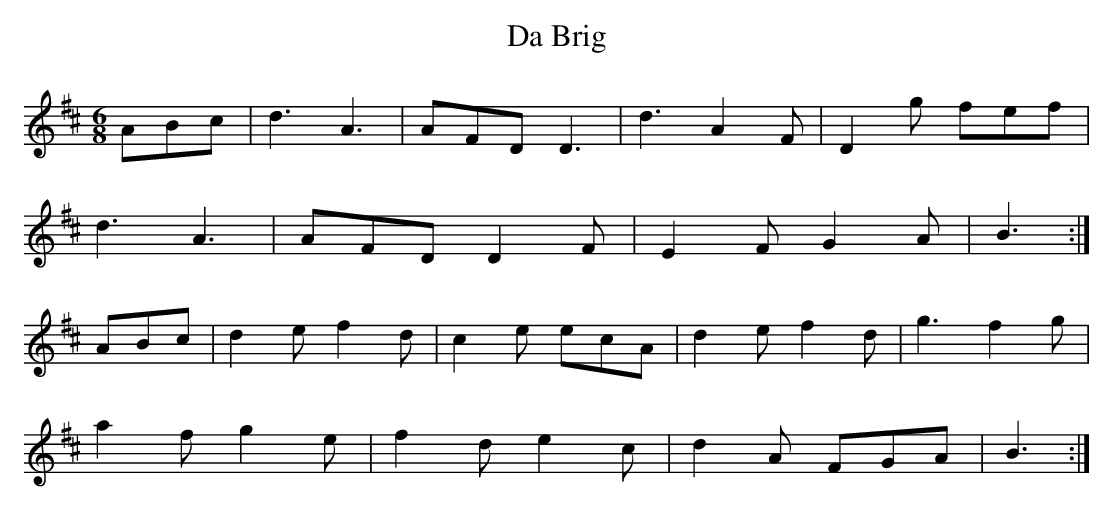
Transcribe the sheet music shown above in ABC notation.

X:1
T:Brig, Da
M:6/8
L:1/8
K:D
ABc | d3  A3  | AFD D3  | d3  A2F | D2g fef |
      d3  A3  | AFD D2F | E2F G2A | B3     :|
ABc | d2e f2d | c2e ecA | d2e f2d | g3  f2g |
      a2f g2e | f2d e2c | d2A FGA | B3    :|]
